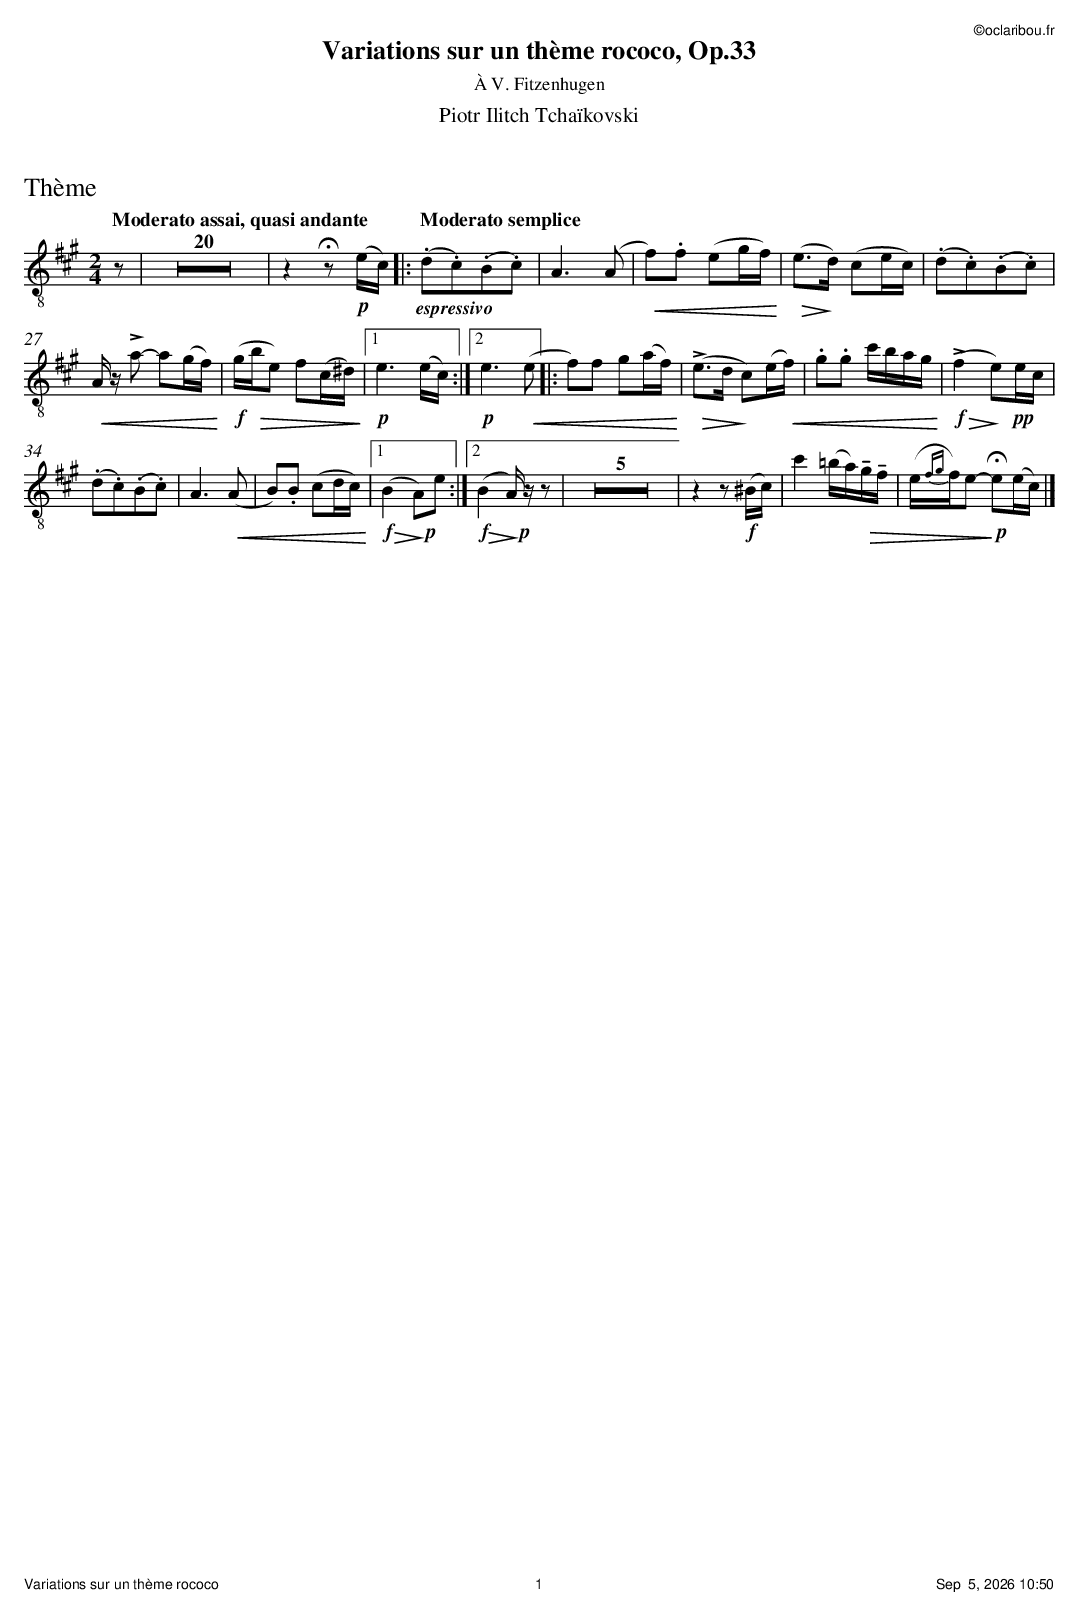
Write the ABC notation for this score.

X:1
%%textoption center
%%text $1Variations sur un thème rococo, Op.33
%%text $2À V. Fitzenhugen
%%text $3Piotr Ilitch Tchaïkovski
T:Thème
M:2/4
L:1/16
Q:"Moderato assai, quasi andante"
K:A clef=treble_8
z2 | Z20 | z4 !fermata!z2 !p!(EC) |:[Q:"Moderato semplice"]"_espressivo"(.D2.C2)(.B,2.C2) | A,6 (A,2 | !<(!F2).F2 (E2GF) !<)!| !>(!(E2>!>)!D2) (C2EC) | (.D2.C2)(.B,2.C2) |
!<(!A,z !>!A2- A2(GF) !<)!| !f!(G!>(!BE2) F2(C^D) !>)!|[1 !p!E6 (EC) :|[2 !p!E6 !<(!(E2 |: F2)F2 G2(AF) !<)!| !>(!(!>!E2>D2 !>)!C2)(E!<(!F) | .G2.G2 cBAG !<)!| !f!!>(!(!>!F4 !>)!E2)!pp!EC |
(.D2.C2)(.B,2.C2) | A,6 !<(! (A,2 | B,2).B,2 (C2DC) !<)!|[1 !f!!>(!(B,4 !>)!!p!A,2)E2 :|[2 !f!!>(!(B,4 !>)!!p!A,) z z2 | Z5 | z4 z2 !f!(^B,C) | c4 (=BA)!>(!!tenuto!G!tenuto!F | (E{FG}F)E2- !>)!!p!!fermata!E2(EC) |]
